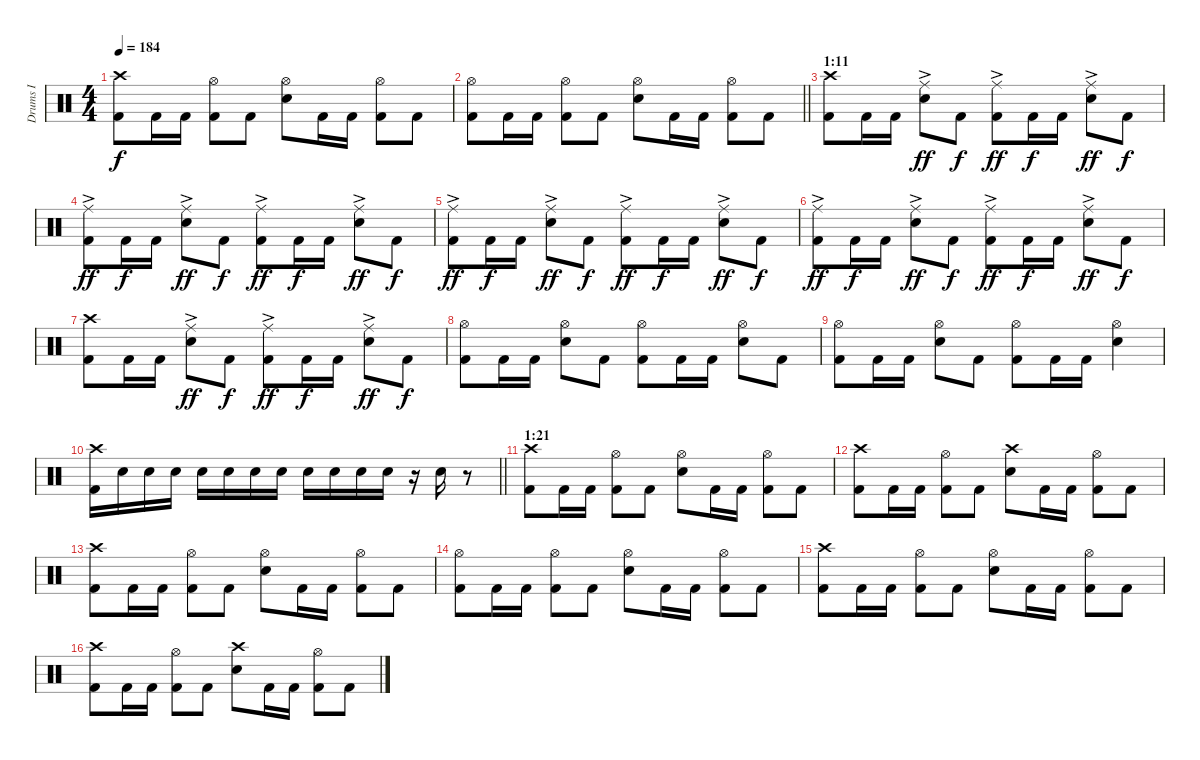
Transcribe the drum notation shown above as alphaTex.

\track ("Drums I" "Drums I") {instrument percussion}
\staff {score}
\articulation defaults
\ts (4 4)
\tempo 184
\clef neutral
\ks aminor
("Crash high (hit)" "Kick (hit) 2").8{dy f} "Kick (hit) 2".16 "Kick (hit) 2".16 ("Hi-Hat (open)" "Kick (hit) 2").8 "Kick (hit) 2".8 ("Hi-Hat (open)" "Snare (hit) 2").8 "Kick (hit) 2".16 "Kick (hit) 2".16 ("Hi-Hat (open)" "Kick (hit) 2").8 "Kick (hit) 2".8 |
\barLineRight lightlight
("Hi-Hat (open)" "Kick (hit) 2").8 "Kick (hit) 2".16 "Kick (hit) 2".16 ("Hi-Hat (open)" "Kick (hit) 2").8 "Kick (hit) 2".8 ("Hi-Hat (open)" "Snare (hit) 2").8 "Kick (hit) 2".16 "Kick (hit) 2".16 ("Hi-Hat (open)" "Kick (hit) 2").8 "Kick (hit) 2".8 |
\section ("" "1:11")
("Crash high (hit)" "Kick (hit) 2").8 "Kick (hit) 2".16 "Kick (hit) 2".16 ("Ride (middle)"{ac} "Snare (hit) 2").8{dy ff} "Kick (hit) 2".8{dy f} ("Ride (middle)"{ac} "Kick (hit) 2").8{dy ff} "Kick (hit) 2".16{dy f} "Kick (hit) 2".16 ("Ride (middle)"{ac} "Snare (hit) 2").8{dy ff} "Kick (hit) 2".8{dy f} |
("Ride (middle)"{ac} "Kick (hit) 2").8{dy ff} "Kick (hit) 2".16{dy f} "Kick (hit) 2".16 ("Ride (middle)"{ac} "Snare (hit) 2").8{dy ff} "Kick (hit) 2".8{dy f} ("Ride (middle)"{ac} "Kick (hit) 2").8{dy ff} "Kick (hit) 2".16{dy f} "Kick (hit) 2".16 ("Ride (middle)"{ac} "Snare (hit) 2").8{dy ff} "Kick (hit) 2".8{dy f} |
("Ride (middle)"{ac} "Kick (hit) 2").8{dy ff} "Kick (hit) 2".16{dy f} "Kick (hit) 2".16 ("Ride (middle)"{ac} "Snare (hit) 2").8{dy ff} "Kick (hit) 2".8{dy f} ("Ride (middle)"{ac} "Kick (hit) 2").8{dy ff} "Kick (hit) 2".16{dy f} "Kick (hit) 2".16 ("Ride (middle)"{ac} "Snare (hit) 2").8{dy ff} "Kick (hit) 2".8{dy f} |
("Ride (middle)"{ac} "Kick (hit) 2").8{dy ff} "Kick (hit) 2".16{dy f} "Kick (hit) 2".16 ("Ride (middle)"{ac} "Snare (hit) 2").8{dy ff} "Kick (hit) 2".8{dy f} ("Ride (middle)"{ac} "Kick (hit) 2").8{dy ff} "Kick (hit) 2".16{dy f} "Kick (hit) 2".16 ("Ride (middle)"{ac} "Snare (hit) 2").8{dy ff} "Kick (hit) 2".8{dy f} |
("Crash high (hit)" "Kick (hit) 2").8 "Kick (hit) 2".16 "Kick (hit) 2".16 ("Ride (middle)"{ac} "Snare (hit) 2").8{dy ff} "Kick (hit) 2".8{dy f} ("Ride (middle)"{ac} "Kick (hit) 2").8{dy ff} "Kick (hit) 2".16{dy f} "Kick (hit) 2".16 ("Ride (middle)"{ac} "Snare (hit) 2").8{dy ff} "Kick (hit) 2".8{dy f} |
("Hi-Hat (open)" "Kick (hit) 2").8 "Kick (hit) 2".16 "Kick (hit) 2".16 ("Hi-Hat (open)" "Snare (hit) 2").8 "Kick (hit) 2".8 ("Hi-Hat (open)" "Kick (hit) 2").8 "Kick (hit) 2".16 "Kick (hit) 2".16 ("Hi-Hat (open)" "Snare (hit) 2").8 "Kick (hit) 2".8 |
("Hi-Hat (open)" "Kick (hit) 2").8 "Kick (hit) 2".16 "Kick (hit) 2".16 ("Hi-Hat (open)" "Snare (hit) 2").8 "Kick (hit) 2".8 ("Hi-Hat (open)" "Kick (hit) 2").8 "Kick (hit) 2".16 "Kick (hit) 2".16 ("Hi-Hat (open)" "Snare (hit) 2").4 |
\barLineRight lightlight
("Crash high (hit)" "Kick (hit) 2").16 "Snare (hit) 2".16 "Snare (hit) 2".16 "Snare (hit) 2".16 "Snare (hit) 2".16 "Snare (hit) 2".16 "Snare (hit) 2".16 "Snare (hit) 2".16 "Snare (hit) 2".16 "Snare (hit) 2".16 "Snare (hit) 2".16 "Snare (hit) 2".16 r.16 "Snare (hit) 2".16 r.8 |
\section ("" "1:21")
("Crash high (hit)" "Kick (hit) 2").8 "Kick (hit) 2".16 "Kick (hit) 2".16 ("Hi-Hat (open)" "Kick (hit) 2").8 "Kick (hit) 2".8 ("Hi-Hat (open)" "Snare (hit) 2").8 "Kick (hit) 2".16 "Kick (hit) 2".16 ("Hi-Hat (open)" "Kick (hit) 2").8 "Kick (hit) 2".8 |
("Crash high (hit)" "Kick (hit) 2").8 "Kick (hit) 2".16 "Kick (hit) 2".16 ("Hi-Hat (open)" "Kick (hit) 2").8 "Kick (hit) 2".8 ("Crash high (hit)" "Snare (hit) 2").8 "Kick (hit) 2".16 "Kick (hit) 2".16 ("Hi-Hat (open)" "Kick (hit) 2").8 "Kick (hit) 2".8 |
("Crash high (hit)" "Kick (hit) 2").8 "Kick (hit) 2".16 "Kick (hit) 2".16 ("Hi-Hat (open)" "Kick (hit) 2").8 "Kick (hit) 2".8 ("Hi-Hat (open)" "Snare (hit) 2").8 "Kick (hit) 2".16 "Kick (hit) 2".16 ("Hi-Hat (open)" "Kick (hit) 2").8 "Kick (hit) 2".8 |
("Hi-Hat (open)" "Kick (hit) 2").8 "Kick (hit) 2".16 "Kick (hit) 2".16 ("Hi-Hat (open)" "Kick (hit) 2").8 "Kick (hit) 2".8 ("Hi-Hat (open)" "Snare (hit) 2").8 "Kick (hit) 2".16 "Kick (hit) 2".16 ("Hi-Hat (open)" "Kick (hit) 2").8 "Kick (hit) 2".8 |
("Crash high (hit)" "Kick (hit) 2").8 "Kick (hit) 2".16 "Kick (hit) 2".16 ("Hi-Hat (open)" "Kick (hit) 2").8 "Kick (hit) 2".8 ("Hi-Hat (open)" "Snare (hit) 2").8 "Kick (hit) 2".16 "Kick (hit) 2".16 ("Hi-Hat (open)" "Kick (hit) 2").8 "Kick (hit) 2".8 |
("Crash high (hit)" "Kick (hit) 2").8 "Kick (hit) 2".16 "Kick (hit) 2".16 ("Hi-Hat (open)" "Kick (hit) 2").8 "Kick (hit) 2".8 ("Crash high (hit)" "Snare (hit) 2").8 "Kick (hit) 2".16 "Kick (hit) 2".16 ("Hi-Hat (open)" "Kick (hit) 2").8 "Kick (hit) 2".8
